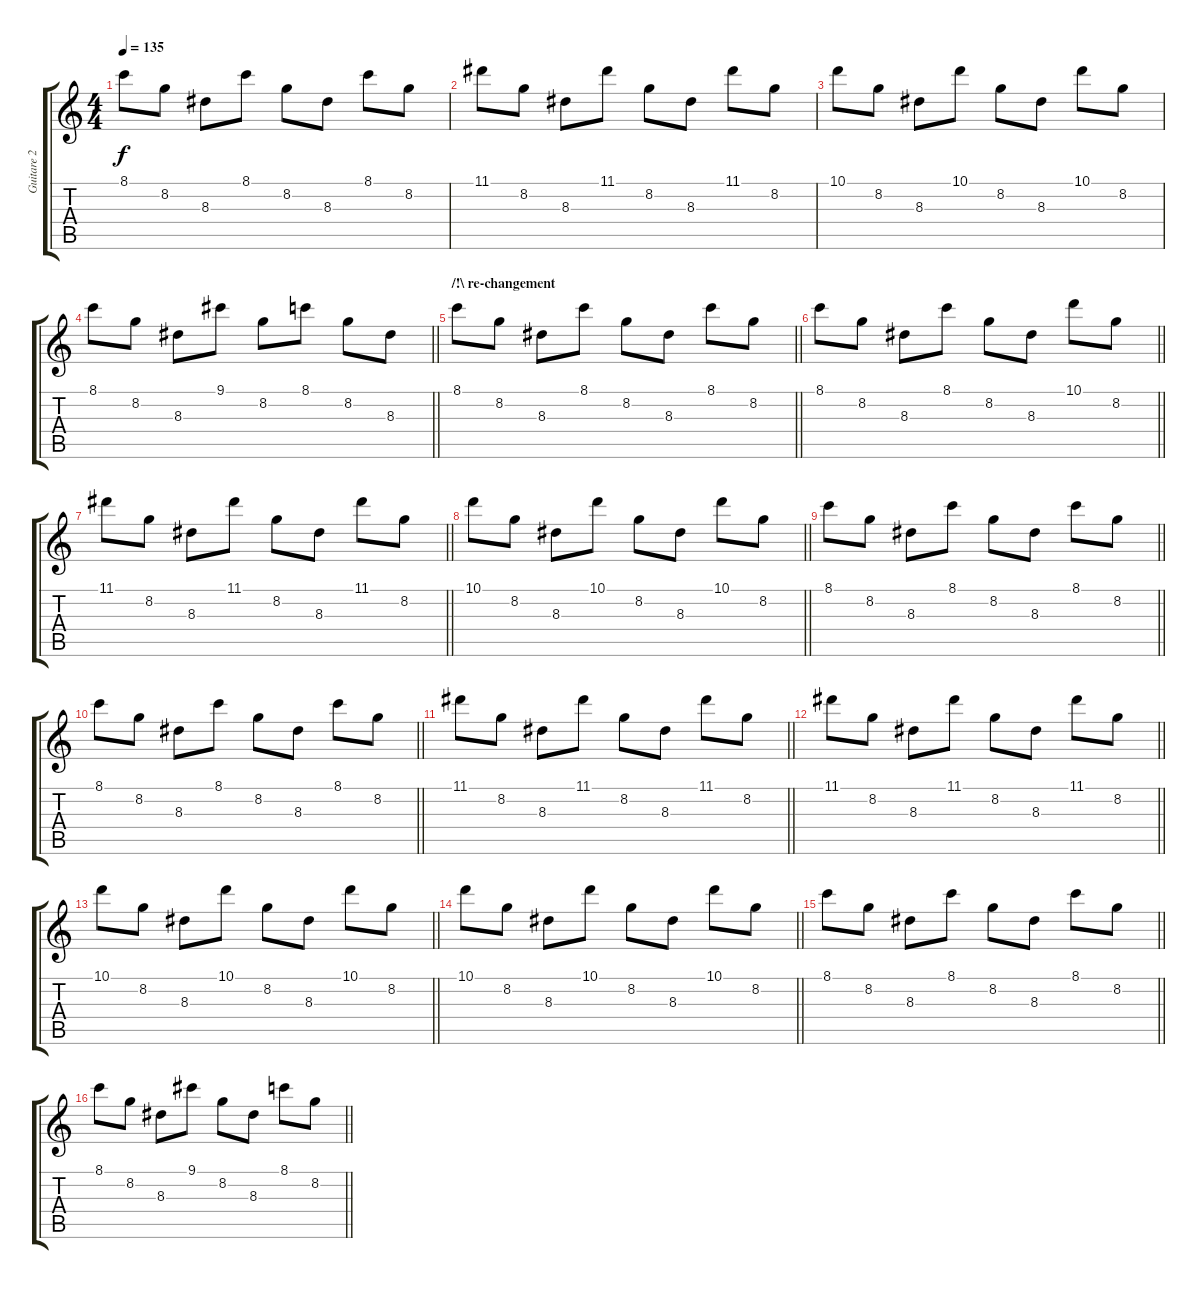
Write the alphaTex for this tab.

\track ("Guitare 2" "Guitare 2") {instrument electricguitarclean}
\staff {score tabs}
\tuning (E4 B3 G3 D3 A2 E2) {hide}
\ts (4 4)
\tempo 135
\clef g2
\ks c
8.1.8{dy f} 8.2.8 8.3.8 8.1.8 8.2.8 8.3.8 8.1.8 8.2.8 |
11.1.8 8.2.8 8.3.8 11.1.8 8.2.8 8.3.8 11.1.8 8.2.8 |
10.1.8 8.2.8 8.3.8 10.1.8 8.2.8 8.3.8 10.1.8 8.2.8 |
\barLineRight lightlight
8.1.8 8.2.8 8.3.8 9.1.8 8.2.8 8.1.8 8.2.8 8.3.8 |
\section ("" "/!\\ re-changement")
\barLineRight lightlight
8.1.8 8.2.8 8.3.8 8.1.8 8.2.8 8.3.8 8.1.8 8.2.8 |
\barLineRight lightlight
8.1.8 8.2.8 8.3.8 8.1.8 8.2.8 8.3.8 10.1.8 8.2.8 |
\barLineRight lightlight
11.1.8 8.2.8 8.3.8 11.1.8 8.2.8 8.3.8 11.1.8 8.2.8 |
\barLineRight lightlight
10.1.8 8.2.8 8.3.8 10.1.8 8.2.8 8.3.8 10.1.8 8.2.8 |
\barLineRight lightlight
8.1.8 8.2.8 8.3.8 8.1.8 8.2.8 8.3.8 8.1.8 8.2.8 |
\barLineRight lightlight
8.1.8 8.2.8 8.3.8 8.1.8 8.2.8 8.3.8 8.1.8 8.2.8 |
\barLineRight lightlight
11.1.8 8.2.8 8.3.8 11.1.8 8.2.8 8.3.8 11.1.8 8.2.8 |
\barLineRight lightlight
11.1.8 8.2.8 8.3.8 11.1.8 8.2.8 8.3.8 11.1.8 8.2.8 |
\barLineRight lightlight
10.1.8 8.2.8 8.3.8 10.1.8 8.2.8 8.3.8 10.1.8 8.2.8 |
\barLineRight lightlight
10.1.8 8.2.8 8.3.8 10.1.8 8.2.8 8.3.8 10.1.8 8.2.8 |
\barLineRight lightlight
8.1.8 8.2.8 8.3.8 8.1.8 8.2.8 8.3.8 8.1.8 8.2.8 |
\barLineRight lightlight
8.1.8 8.2.8 8.3.8 9.1.8 8.2.8 8.3.8 8.1.8 8.2.8
